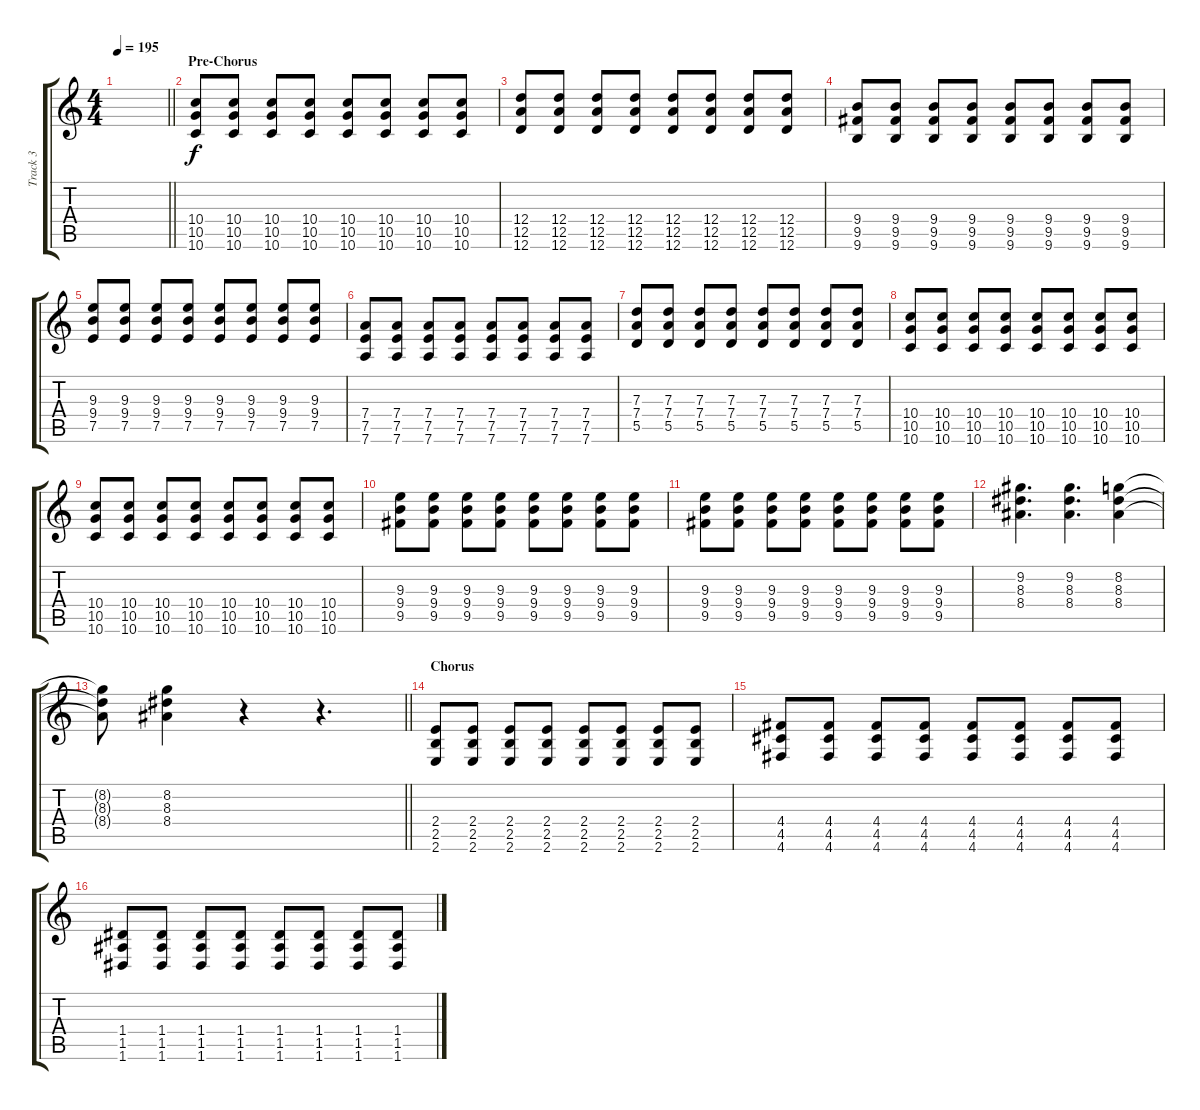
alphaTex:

\track ("Track 3" "Track 3") {instrument distortionguitar}
\staff {score tabs}
\tuning (E4 B3 G3 D3 A2 D2) {hide}
\ts (4 4)
\tempo 195
\clef g2
\barLineRight lightlight
\ks c
|
\section ("" "Pre-Chorus")
(10.4 10.5 10.6).8 (10.4 10.5 10.6).8 (10.4 10.5 10.6).8 (10.4 10.5 10.6).8 (10.4 10.5 10.6).8 (10.4 10.5 10.6).8 (10.4 10.5 10.6).8 (10.4 10.5 10.6).8 |
(12.4 12.5 12.6).8 (12.4 12.5 12.6).8 (12.4 12.5 12.6).8 (12.4 12.5 12.6).8 (12.4 12.5 12.6).8 (12.4 12.5 12.6).8 (12.4 12.5 12.6).8 (12.4 12.5 12.6).8 |
(9.4 9.5 9.6).8 (9.4 9.5 9.6).8 (9.4 9.5 9.6).8 (9.4 9.5 9.6).8 (9.4 9.5 9.6).8 (9.4 9.5 9.6).8 (9.4 9.5 9.6).8 (9.4 9.5 9.6).8 |
(9.3 9.4 7.5).8 (9.3 9.4 7.5).8 (9.3 9.4 7.5).8 (9.3 9.4 7.5).8 (9.3 9.4 7.5).8 (9.3 9.4 7.5).8 (9.3 9.4 7.5).8 (9.3 9.4 7.5).8 |
(7.4 7.5 7.6).8 (7.4 7.5 7.6).8 (7.4 7.5 7.6).8 (7.4 7.5 7.6).8 (7.4 7.5 7.6).8 (7.4 7.5 7.6).8 (7.4 7.5 7.6).8 (7.4 7.5 7.6).8 |
(7.3 7.4 5.5).8 (7.3 7.4 5.5).8 (7.3 7.4 5.5).8 (7.3 7.4 5.5).8 (7.3 7.4 5.5).8 (7.3 7.4 5.5).8 (7.3 7.4 5.5).8 (7.3 7.4 5.5).8 |
(10.4 10.5 10.6).8 (10.4 10.5 10.6).8 (10.4 10.5 10.6).8 (10.4 10.5 10.6).8 (10.4 10.5 10.6).8 (10.4 10.5 10.6).8 (10.4 10.5 10.6).8 (10.4 10.5 10.6).8 |
(10.4 10.5 10.6).8 (10.4 10.5 10.6).8 (10.4 10.5 10.6).8 (10.4 10.5 10.6).8 (10.4 10.5 10.6).8 (10.4 10.5 10.6).8 (10.4 10.5 10.6).8 (10.4 10.5 10.6).8 |
(9.3 9.4 9.5).8 (9.3 9.4 9.5).8 (9.3 9.4 9.5).8 (9.3 9.4 9.5).8 (9.3 9.4 9.5).8 (9.3 9.4 9.5).8 (9.3 9.4 9.5).8 (9.3 9.4 9.5).8 |
(9.3 9.4 9.5).8 (9.3 9.4 9.5).8 (9.3 9.4 9.5).8 (9.3 9.4 9.5).8 (9.3 9.4 9.5).8 (9.3 9.4 9.5).8 (9.3 9.4 9.5).8 (9.3 9.4 9.5).8 |
(9.2 8.3 8.4).4{d} (9.2 8.3 8.4).4{d} (8.2 8.3 8.4).4 |
\barLineRight lightlight
(8.2{t} 8.3{t} 8.4{t}).8 (8.2 8.3 8.4).4 r.4 r.4{d} |
\section ("" "Chorus")
(2.4 2.5 2.6).8 (2.4 2.5 2.6).8 (2.4 2.5 2.6).8 (2.4 2.5 2.6).8 (2.4 2.5 2.6).8 (2.4 2.5 2.6).8 (2.4 2.5 2.6).8 (2.4 2.5 2.6).8 |
(4.4 4.5 4.6).8 (4.4 4.5 4.6).8 (4.4 4.5 4.6).8 (4.4 4.5 4.6).8 (4.4 4.5 4.6).8 (4.4 4.5 4.6).8 (4.4 4.5 4.6).8 (4.4 4.5 4.6).8 |
(1.4 1.5 1.6).8 (1.4 1.5 1.6).8 (1.4 1.5 1.6).8 (1.4 1.5 1.6).8 (1.4 1.5 1.6).8 (1.4 1.5 1.6).8 (1.4 1.5 1.6).8 (1.4 1.5 1.6).8
